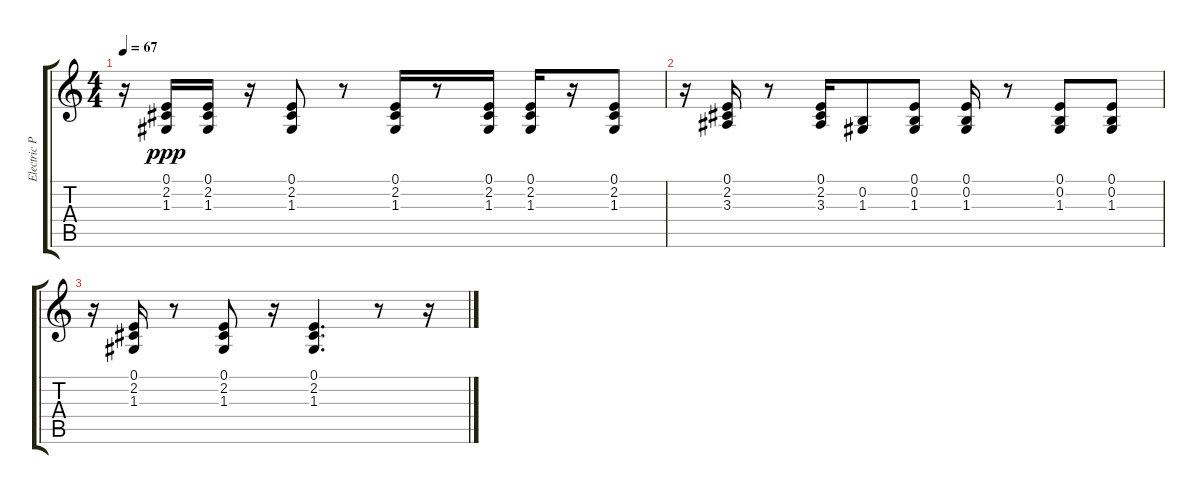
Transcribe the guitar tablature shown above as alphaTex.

\track ("Electric Piano Upper" "Electric P") {instrument ocarina}
\staff {score tabs}
\tuning (E4 B3 G3 D3 A2 E2) {hide}
\ts (4 4)
\tempo 67
\clef g2
\ks c
r.16{dy pp} (0.1 2.2 1.3).16{dy ppp} (0.1 2.2 1.3).16 r.16 (0.1 2.2 1.3).8 r.8 (0.1 2.2 1.3).16 r.8 (0.1 2.2 1.3).16 (0.1 2.2 1.3).16 r.16 (0.1 2.2 1.3).8 |
r.16 (0.1 2.2 3.3).16 r.8 (0.1 2.2 3.3).16 (0.2 1.3).8 (0.1 0.2 1.3).8 (0.1 0.2 1.3).16 r.8 (0.1 0.2 1.3).8 (0.1 0.2 1.3).8 |
r.16 (0.1 2.2 1.3).16 r.8 (0.1 2.2 1.3).8 r.16 (0.1 2.2 1.3).4{d} r.8 r.16
